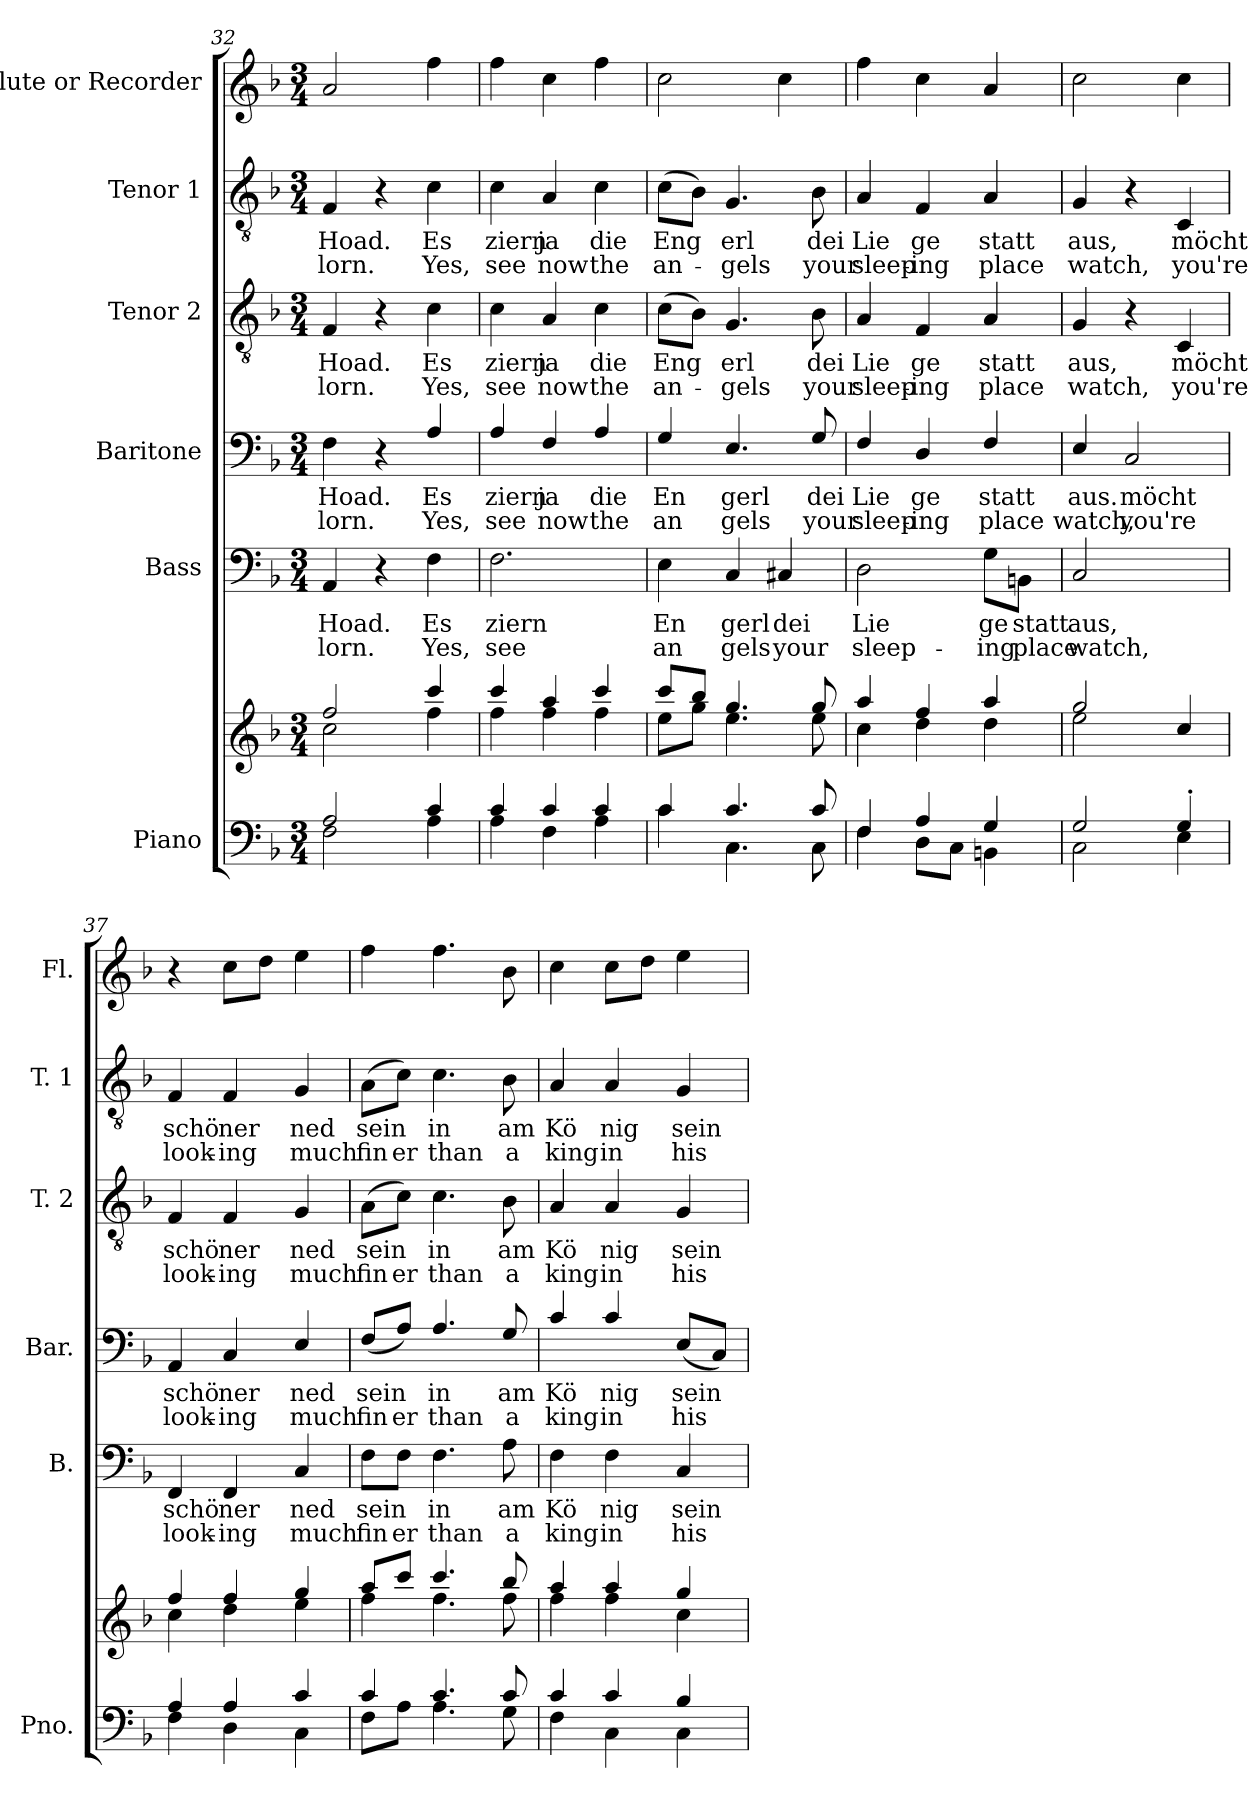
**kern	**kern	**kern	**text	**text	**kern	**text	**text	**kern	**text	**text	**kern	**text	**text	**kern
*part6	*part6	*part5	*part5	*part5	*part4	*part4	*part4	*part3	*part3	*part3	*part2	*part2	*part2	*part1
*staff7	*staff6	*staff5	*staff5	*staff5	*staff4	*staff4	*staff4	*staff3	*staff3	*staff3	*staff2	*staff2	*staff2	*staff1
*I"Piano	*	*I"Bass	*	*	*I"Baritone	*	*	*I"Tenor 2	*	*	*I"Tenor 1	*	*	*I"Flute or Recorder
*I'Pno.	*	*I'B.	*	*	*I'Bar.	*	*	*I'T. 2	*	*	*I'T. 1	*	*	*I'Fl.
*clefF4	*clefG2	*clefF4	*	*	*clefF4	*	*	*clefGv2	*	*	*clefGv2	*	*	*clefG2
*k[b-]	*k[b-]	*k[b-]	*	*	*k[b-]	*	*	*k[b-]	*	*	*k[b-]	*	*	*k[b-]
*M3/4	*M3/4	*M3/4	*	*	*M3/4	*	*	*M3/4	*	*	*M3/4	*	*	*M3/4
=32	=32	=32	=32	=32	=32	=32	=32	=32	=32	=32	=32	=32	=32	=32
*^	*^	*	*	*	*	*	*	*	*	*	*	*	*	*
!	!	!	!	!	!LO:LY:b	!LO:LY:b	!	!LO:LY:b	!LO:LY:b	!	!LO:LY:b	!LO:LY:b	!	!LO:LY:b	!LO:LY:b	!
2A/	2F\	2ff/	2cc\	4AA/	Hoad.	-lorn.	4F\	Hoad.	-lorn.	4F/	Hoad.	-lorn.	4F/	Hoad.	-lorn.	2a/
.	.	.	.	4r	.	.	4r	.	.	4r	.	.	4r	.	.	.
!	!	!	!	!	!LO:LY:b	!LO:LY:b	!	!LO:LY:b	!LO:LY:b	!	!LO:LY:b	!LO:LY:b	!	!LO:LY:b	!LO:LY:b	!
4c/	4A\	4ccc/	4ff\	4F\	Es	Yes,	4A/	Es	Yes,	4c\	Es	Yes,	4c\	Es	Yes,	4ff\
=33	=33	=33	=33	=33	=33	=33	=33	=33	=33	=33	=33	=33	=33	=33	=33	=33
!	!	!	!	!	!LO:LY:b	!LO:LY:b	!	!LO:LY:b	!LO:LY:b	!	!LO:LY:b	!LO:LY:b	!	!LO:LY:b	!LO:LY:b	!
4c/	4A\	4ccc/	4ff\	2.F\	ziern	see	4A/	ziern	see	4c\	ziern	see	4c\	ziern	see	4ff\
!	!	!	!	!	!	!	!	!LO:LY:b	!LO:LY:b	!	!LO:LY:b	!LO:LY:b	!	!LO:LY:b	!LO:LY:b	!
4c/	4F\	4aa/	4ff\	.	.	.	4F/	ja	now	4A/	ja	now	4A/	ja	now	4cc\
!	!	!	!	!	!	!	!	!LO:LY:b	!LO:LY:b	!	!LO:LY:b	!LO:LY:b	!	!LO:LY:b	!LO:LY:b	!
4c/	4A\	4ccc/	4ff\	.	.	.	4A/	die	the	4c\	die	the	4c\	die	the	4ff\
!!LO:PB:g=z
=34	=34	=34	=34	=34	=34	=34	=34	=34	=34	=34	=34	=34	=34	=34	=34	=34
!	!	!	!	!	!LO:LY:b	!LO:LY:b	!	!LO:LY:b	!LO:LY:b	!	!LO:LY:b	!LO:LY:b	!	!LO:LY:b	!LO:LY:b	!
4c/	4c\	8ccc/L	8ee\L	4E\	En	an	4G/	En	an	(>8c\L	Eng	an-	(>8c\L	Eng	an-	2cc\
.	.	8bb-/J	8gg\J	.	.	.	.	.	.	8B-\J)	.	.	8B-\J)	.	.	.
!	!	!	!	!	!LO:LY:b	!LO:LY:b	!	!LO:LY:b	!LO:LY:b	!	!LO:LY:b	!LO:LY:b	!	!LO:LY:b	!LO:LY:b	!
4.c/	4.C\	4.gg/	4.ee\	4C/	gerl	-gels	4.E/	gerl	-gels	4.G/	erl	-gels	4.G/	erl	-gels	.
!	!	!	!	!	!LO:LY:b	!LO:LY:b	!	!	!	!	!	!	!	!	!	!
.	.	.	.	4C#X/	dei	your	.	.	.	.	.	.	.	.	.	4cc\
!	!	!	!	!	!	!	!	!LO:LY:b	!LO:LY:b	!	!LO:LY:b	!LO:LY:b	!	!LO:LY:b	!LO:LY:b	!
8c/	8C\	8gg/	8ee\	.	.	.	8G/	dei	your	8B-\	dei	your	8B-\	dei	your	.
=35	=35	=35	=35	=35	=35	=35	=35	=35	=35	=35	=35	=35	=35	=35	=35	=35
!	!	!	!	!	!LO:LY:b	!LO:LY:b	!	!LO:LY:b	!LO:LY:b	!	!LO:LY:b	!LO:LY:b	!	!LO:LY:b	!LO:LY:b	!
4F/	4F\	4aa/	4cc\	2D\	Lie	sleep-	4F/	Lie	sleep-	4A/	Lie	sleep-	4A/	Lie	sleep-	4ff\
!	!	!	!	!	!	!	!	!LO:LY:b	!LO:LY:b	!	!LO:LY:b	!LO:LY:b	!	!LO:LY:b	!LO:LY:b	!
4A/	8D\L	4ff/	4dd\	.	.	.	4D/	ge	-ing	4F/	ge	-ing	4F/	ge	-ing	4cc\
.	8C\J	.	.	.	.	.	.	.	.	.	.	.	.	.	.	.
!	!	!	!	!	!LO:LY:b	!LO:LY:b	!	!LO:LY:b	!LO:LY:b	!	!LO:LY:b	!LO:LY:b	!	!LO:LY:b	!LO:LY:b	!
4G/	4BBn\	4aa/	4dd\	8G\L	ge	-ing	4F/	statt	place	4A/	statt	place	4A/	statt	place	4a/
!	!	!	!	!	!LO:LY:b	!LO:LY:b	!	!	!	!	!	!	!	!	!	!
.	.	.	.	8BBn\J	statt	place	.	.	.	.	.	.	.	.	.	.
=36	=36	=36	=36	=36	=36	=36	=36	=36	=36	=36	=36	=36	=36	=36	=36	=36
!	!	!	!	!	!LO:LY:b	!LO:LY:b	!	!LO:LY:b	!LO:LY:b	!	!LO:LY:b	!LO:LY:b	!	!LO:LY:b	!LO:LY:b	!
2G/	2C\	2gg/	2ee\	2C/	aus,	watch,	4E/	aus.	watch,	4G/	aus,	watch,	4G/	aus,	watch,	2cc\
!	!	!	!	!	!	!	!	!LO:LY:b	!LO:LY:b	!	!	!	!	!	!	!
.	.	.	.	.	.	.	2C/	möcht	you're	4r	.	.	4r	.	.	.
!	!	!	!	!	!	!	!	!	!	!	!LO:LY:b	!LO:LY:b	!	!LO:LY:b	!LO:LY:b	!
4G'/	4E\	4cc/	4ryy	4ryy	.	.	.	.	.	4C/	möcht	you're	4C/	möcht	you're	4cc\
=37	=37	=37	=37	=37	=37	=37	=37	=37	=37	=37	=37	=37	=37	=37	=37	=37
!	!	!	!	!	!LO:LY:b	!LO:LY:b	!	!LO:LY:b	!LO:LY:b	!	!LO:LY:b	!LO:LY:b	!	!LO:LY:b	!LO:LY:b	!
4A/	4F\	4ff/	4cc\	4FF/	schö	look-	4AA/	schö	look-	4F/	schö	look-	4F/	schö	look-	4r
!	!	!	!	!	!LO:LY:b	!LO:LY:b	!	!LO:LY:b	!LO:LY:b	!	!LO:LY:b	!LO:LY:b	!	!LO:LY:b	!LO:LY:b	!
4A/	4D\	4ff/	4dd\	4FF/	ner	-ing	4C/	ner	-ing	4F/	ner	-ing	4F/	ner	-ing	8cc\L
.	.	.	.	.	.	.	.	.	.	.	.	.	.	.	.	8dd\J
!	!	!	!	!	!LO:LY:b	!LO:LY:b	!	!LO:LY:b	!LO:LY:b	!	!LO:LY:b	!LO:LY:b	!	!LO:LY:b	!LO:LY:b	!
4c/	4C\	4gg/	4ee\	4C/	ned	much	4E/	ned	much	4G/	ned	much	4G/	ned	much	4ee\
=38	=38	=38	=38	=38	=38	=38	=38	=38	=38	=38	=38	=38	=38	=38	=38	=38
!	!	!	!	!	!LO:LY:b	!LO:LY:b	!	!LO:LY:b	!LO:LY:b	!	!LO:LY:b	!LO:LY:b	!	!LO:LY:b	!LO:LY:b	!
4c/	8F\L	8aa/L	4ff\	8F\L	sein	fin	(<8F/L	sein	fin	(>8A\L	sein	fin	(>8A\L	sein	fin	4ff\
!	!	!	!	!	!	!LO:LY:b	!	!	!LO:LY:b	!	!	!LO:LY:b	!	!	!LO:LY:b	!
.	8A\J	8ccc/J	.	8F\J	.	-er	8A/J)	.	-er	8c\J)	.	-er	8c\J)	.	-er	.
!	!	!	!	!	!LO:LY:b	!LO:LY:b	!	!LO:LY:b	!LO:LY:b	!	!LO:LY:b	!LO:LY:b	!	!LO:LY:b	!LO:LY:b	!
4.c/	4.A\	4.ccc/	4.ff\	4.F\	in	than	4.A/	in	than	4.c\	in	than	4.c\	in	than	4.ff\
!	!	!	!	!	!LO:LY:b	!LO:LY:b	!	!LO:LY:b	!LO:LY:b	!	!LO:LY:b	!LO:LY:b	!	!LO:LY:b	!LO:LY:b	!
8c	8G\	8bb-/	8ff\	8A\	am	a	8G/	am	a	8B-\	am	a	8B-\	am	a	8b-\
=39	=39	=39	=39	=39	=39	=39	=39	=39	=39	=39	=39	=39	=39	=39	=39	=39
!	!	!	!	!	!LO:LY:b	!LO:LY:b	!	!LO:LY:b	!LO:LY:b	!	!LO:LY:b	!LO:LY:b	!	!LO:LY:b	!LO:LY:b	!
4c/	4F\	4aa/	4ff\	4F\	Kö	king	4c/	Kö	king	4A/	Kö	king	4A/	Kö	king	4cc\
!	!	!	!	!	!LO:LY:b	!LO:LY:b	!	!LO:LY:b	!LO:LY:b	!	!LO:LY:b	!LO:LY:b	!	!LO:LY:b	!LO:LY:b	!
4c/	4C\	4aa/	4ff\	4F\	nig	in	4c/	nig	in	4A/	nig	in	4A/	nig	in	8cc\L
.	.	.	.	.	.	.	.	.	.	.	.	.	.	.	.	8dd\J
!	!	!	!	!	!LO:LY:b	!LO:LY:b	!	!LO:LY:b	!LO:LY:b	!	!LO:LY:b	!LO:LY:b	!	!LO:LY:b	!LO:LY:b	!
4B-/	4C\	4gg/	4cc\	4C/	sein	his	(<8E/L	sein	his	4G/	sein	his	4G/	sein	his	4ee\
.	.	.	.	.	.	.	8C/J)	.	.	.	.	.	.	.	.	.
*v	*v	*	*	*	*	*	*	*	*	*	*	*	*	*	*	*
*	*v	*v	*	*	*	*	*	*	*	*	*	*	*	*	*
=	=	=	=	=	=	=	=	=	=	=	=	=	=	=
*-	*-	*-	*-	*-	*-	*-	*-	*-	*-	*-	*-	*-	*-	*-
